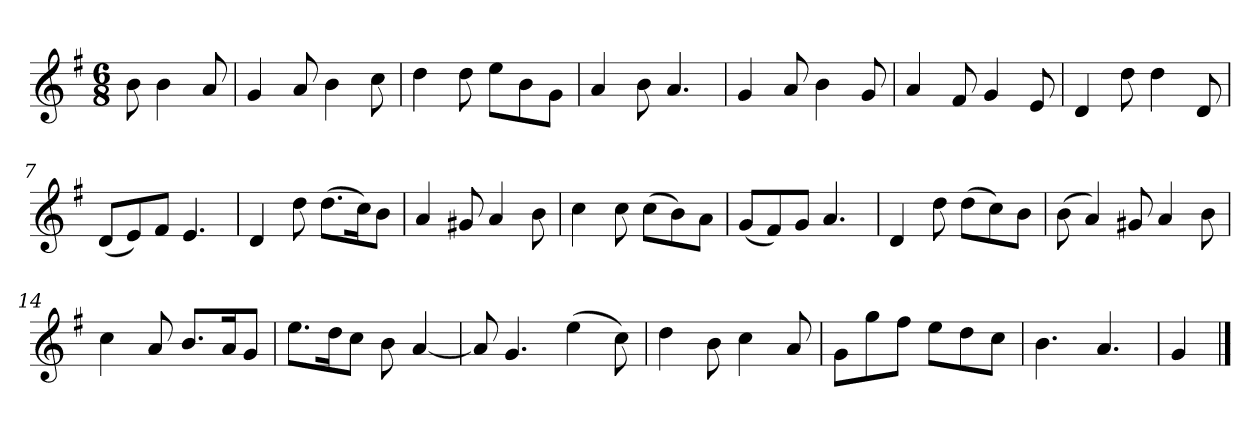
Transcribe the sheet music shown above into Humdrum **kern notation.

**kern
*part1
*staff1
*clefG2
*k[f#]
*G:
*M6/8
*MM120
=
8b
4b
8a
=1
4g
8a
4b
8cc
=2
4dd
8dd
8ee\L
8b\
8g\J
=3
4a
8b
4.a
=4
4g
8a
4b
8g
=5
4a
8f#
4g
8e
=6
4d
8dd
4dd
8d
=7
(8d/L
8e/)
8f#/J
4.e
=8
4d
8dd
(8.dd\L
16cc\K)
8b\J
=9
4a
8g#X
4a
8b
=10
4cc
8cc
(8cc\L
8b\)
8a\J
=11
(8g/L
8f#/)
8g/J
4.a
=12
4d
8dd
(8dd\L
8cc\)
8b\J
=13
(8b
4a)
8g#X
4a
8b
=14
4cc
8a
8.b/L
16a/K
8g/J
=15
8.ee\L
16dd\K
8cc\J
8b
[4a
=16
8a]
4.g
(4ee
8cc)
=17
4dd
8b
4cc
8a
=18
8g\L
8gg\
8ff#\J
8ee\L
8dd\
8cc\J
=19
4.b
4.a
=20
4g
==
*-
